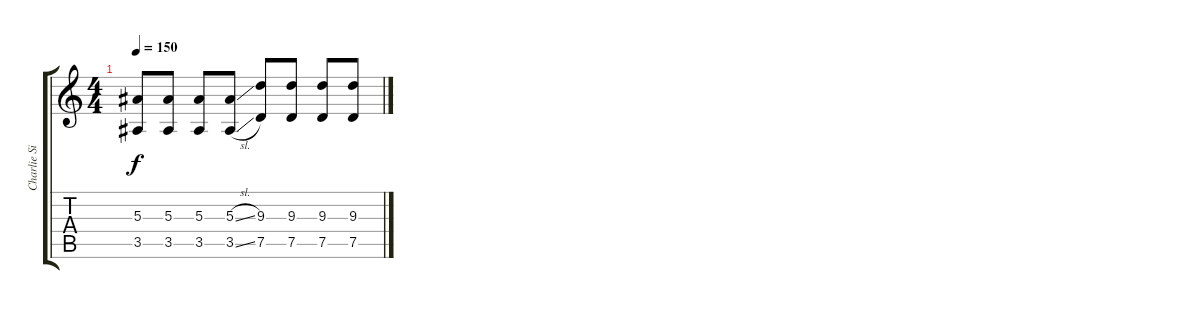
\track ("Charlie Simpson" "Charlie Si") {instrument distortionguitar}
\staff {score tabs}
\tuning (D4 A3 F3 C3 G2 C2) {hide}
\ts (4 4)
\tempo 150
\clef g2
\ks c
(5.3 3.5).8{dy f} (5.3 3.5).8 (5.3 3.5).8 (5.3{sl} 3.5{sl}).8 (9.3 7.5).8 (9.3 7.5).8 (9.3 7.5).8 (9.3 7.5).8
